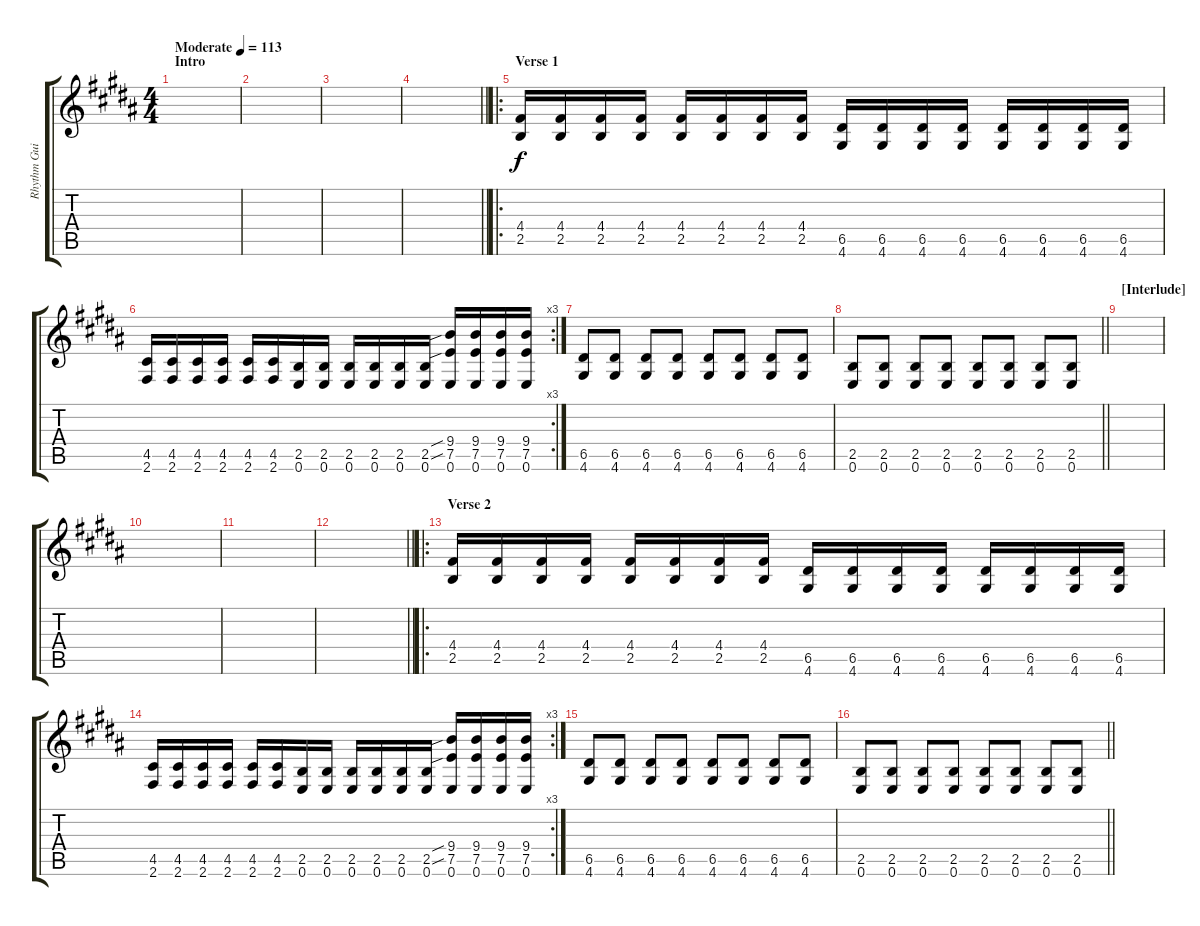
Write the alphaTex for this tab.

\track ("Rhythm Guitar" "Rhythm Gui") {instrument overdrivenguitar}
\staff {score tabs}
\tuning (E4 B3 G3 D3 A2 E2) {hide}
\ts (4 4)
\section ("" "Intro")
\tempo (113 "Moderate")
\clef g2
\ks b
|
|
|
\barLineRight lightlight
|
\ro
\section ("" "Verse 1")
(4.4 2.5).16 (4.4 2.5).16 (4.4 2.5).16 (4.4 2.5).16 (4.4 2.5).16 (4.4 2.5).16 (4.4 2.5).16 (4.4 2.5).16 (6.5 4.6).16 (6.5 4.6).16 (6.5 4.6).16 (6.5 4.6).16 (6.5 4.6).16 (6.5 4.6).16 (6.5 4.6).16 (6.5 4.6).16 |
\rc 3
(4.5 2.6).16 (4.5 2.6).16 (4.5 2.6).16 (4.5 2.6).16 (4.5 2.6).16 (4.5 2.6).16 (2.5 0.6).16 (2.5 0.6).16 (2.5 0.6).16 (2.5 0.6).16 (2.5 0.6).16 (2.5 0.6).16 (9.4{sib} 7.5{sib} 0.6).16 (9.4 7.5 0.6).16 (9.4 7.5 0.6).16 (9.4 7.5 0.6).16 |
(6.5 4.6).8 (6.5 4.6).8 (6.5 4.6).8 (6.5 4.6).8 (6.5 4.6).8 (6.5 4.6).8 (6.5 4.6).8 (6.5 4.6).8 |
\barLineRight lightlight
(2.5 0.6).8 (2.5 0.6).8 (2.5 0.6).8 (2.5 0.6).8 (2.5 0.6).8 (2.5 0.6).8 (2.5 0.6).8 (2.5 0.6).8 |
\section ("" "[Interlude]")
|
|
|
\barLineRight lightlight
|
\ro
\section ("" "Verse 2")
(4.4 2.5).16 (4.4 2.5).16 (4.4 2.5).16 (4.4 2.5).16 (4.4 2.5).16 (4.4 2.5).16 (4.4 2.5).16 (4.4 2.5).16 (6.5 4.6).16 (6.5 4.6).16 (6.5 4.6).16 (6.5 4.6).16 (6.5 4.6).16 (6.5 4.6).16 (6.5 4.6).16 (6.5 4.6).16 |
\rc 3
(4.5 2.6).16 (4.5 2.6).16 (4.5 2.6).16 (4.5 2.6).16 (4.5 2.6).16 (4.5 2.6).16 (2.5 0.6).16 (2.5 0.6).16 (2.5 0.6).16 (2.5 0.6).16 (2.5 0.6).16 (2.5 0.6).16 (9.4{sib} 7.5{sib} 0.6).16 (9.4 7.5 0.6).16 (9.4 7.5 0.6).16 (9.4 7.5 0.6).16 |
(6.5 4.6).8 (6.5 4.6).8 (6.5 4.6).8 (6.5 4.6).8 (6.5 4.6).8 (6.5 4.6).8 (6.5 4.6).8 (6.5 4.6).8 |
\barLineRight lightlight
(2.5 0.6).8 (2.5 0.6).8 (2.5 0.6).8 (2.5 0.6).8 (2.5 0.6).8 (2.5 0.6).8 (2.5 0.6).8 (2.5 0.6).8
